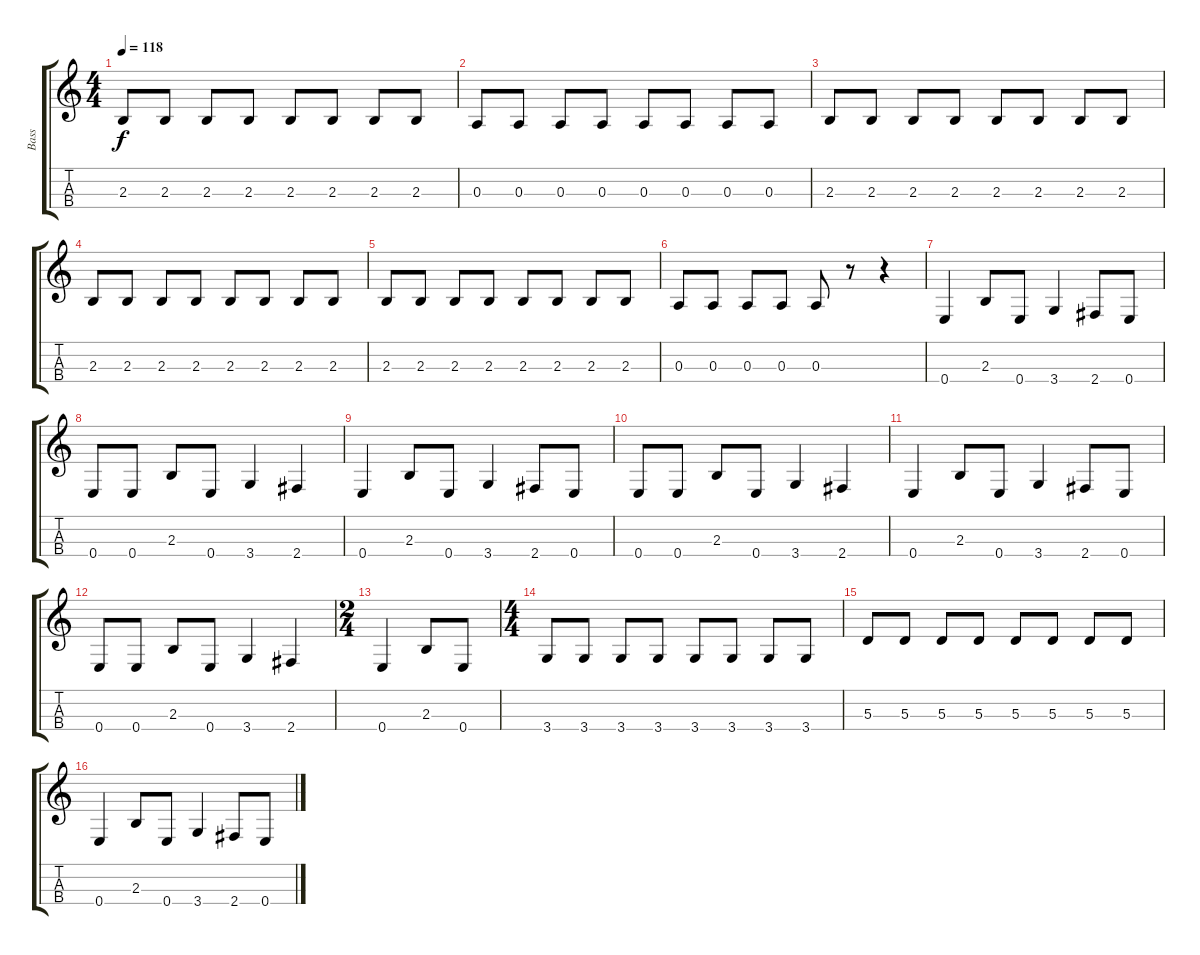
\track ("Bass" "Bass") {instrument fretlessbass}
\staff {score tabs}
\tuning (D3 D3 A2 E2) {hide}
\ts (4 4)
\tempo 118
\clef g2
\ks c
2.3.8{dy f} 2.3.8 2.3.8 2.3.8 2.3.8 2.3.8 2.3.8 2.3.8 |
0.3.8 0.3.8 0.3.8 0.3.8 0.3.8 0.3.8 0.3.8 0.3.8 |
2.3.8 2.3.8 2.3.8 2.3.8 2.3.8 2.3.8 2.3.8 2.3.8 |
2.3.8 2.3.8 2.3.8 2.3.8 2.3.8 2.3.8 2.3.8 2.3.8 |
2.3.8 2.3.8 2.3.8 2.3.8 2.3.8 2.3.8 2.3.8 2.3.8 |
0.3.8 0.3.8 0.3.8 0.3.8 0.3.8 r.8 r.4 |
0.4.4 2.3.8 0.4.8 3.4.4 2.4.8 0.4.8 |
0.4.8 0.4.8 2.3.8 0.4.8 3.4.4 2.4.4 |
0.4.4 2.3.8 0.4.8 3.4.4 2.4.8 0.4.8 |
0.4.8 0.4.8 2.3.8 0.4.8 3.4.4 2.4.4 |
0.4.4 2.3.8 0.4.8 3.4.4 2.4.8 0.4.8 |
0.4.8 0.4.8 2.3.8 0.4.8 3.4.4 2.4.4 |
\ts (2 4)
0.4.4 2.3.8 0.4.8 |
\ts (4 4)
3.4.8 3.4.8 3.4.8 3.4.8 3.4.8 3.4.8 3.4.8 3.4.8 |
5.3.8 5.3.8 5.3.8 5.3.8 5.3.8 5.3.8 5.3.8 5.3.8 |
0.4.4 2.3.8 0.4.8 3.4.4 2.4.8 0.4.8
